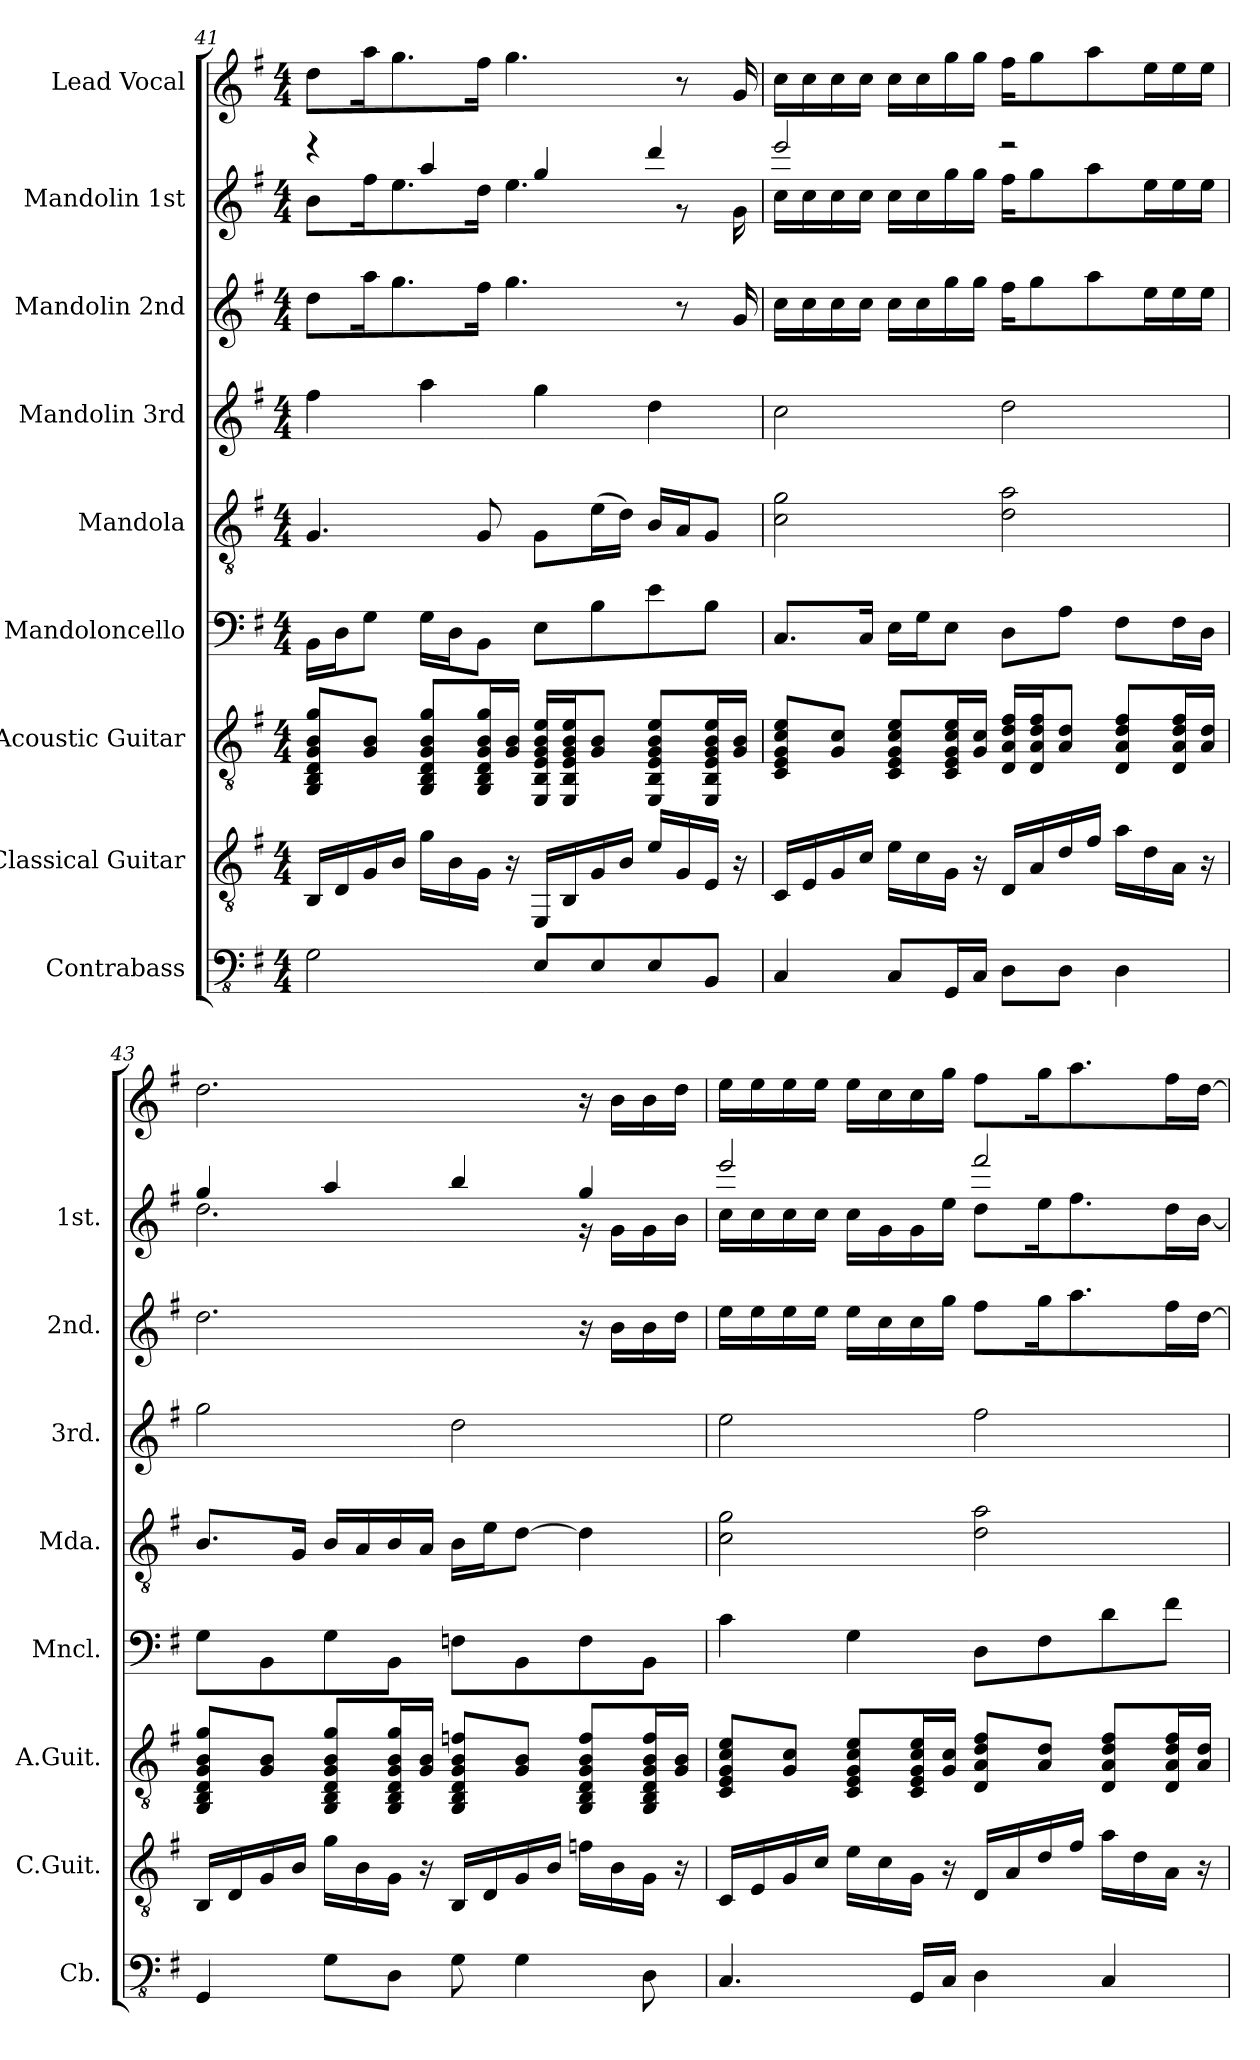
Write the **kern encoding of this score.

**kern	**kern	**kern	**kern	**kern	**kern	**kern	**kern	**kern
*part9	*part8	*part7	*part6	*part5	*part4	*part3	*part2	*part1
*staff9	*staff8	*staff7	*staff6	*staff5	*staff4	*staff3	*staff2	*staff1
*I"Contrabass	*I"Classical Guitar	*I"Acoustic Guitar	*I"Mandoloncello	*I"Mandola	*I"Mandolin 3rd	*I"Mandolin 2nd	*I"Mandolin 1st	*I"Lead Vocal
*I'Cb.	*I'C.Guit.	*I'A.Guit.	*I'Mncl.	*I'Mda.	*I'3rd.	*I'2nd.	*I'1st.	*
*clefFv4	*clefGv2	*clefGv2	*clefF4	*clefGv2	*clefG2	*clefG2	*clefG2	*clefG2
*k[f#]	*k[f#]	*k[f#]	*k[f#]	*k[f#]	*k[f#]	*k[f#]	*k[f#]	*k[f#]
*M4/4	*M4/4	*M4/4	*M4/4	*M4/4	*M4/4	*M4/4	*M4/4	*M4/4
=41	=41	=41	=41	=41	=41	=41	=41	=41
*	*	*	*	*	*	*	*^	*
2GG	16BBLL	8GG 8BB 8D 8G 8B 8gL	16BBLL	4.G	4ff#	8ddL	4r	8bL	8ddL
.	16D	.	16DJ	.	.	.	.	.	.
.	16G	8G 8BJ	8GJ	.	.	16aaK	.	16ff#K	16aaK
.	16BJJ	.	.	.	.	8.gg	.	8.ee	8.gg
.	16gLL	8GG 8BB 8D 8G 8B 8gL	16GLL	.	4aa	.	4aa	.	.
.	16B	.	16DJ	.	.	.	.	.	.
.	16GJJ	16GG 16BB 16D 16G 16B 16gL	8BBJ	8G	.	16ff#Jk	.	16ddJk	16ff#Jk
.	16r	16G 16BJJ	.	.	.	4.gg	.	4.ee	4.gg
8EEL	16EELL	16EE 16BB 16E 16G 16B 16eLL	8EL	8GL	4gg	.	4gg	.	.
.	16BB	16EE 16BB 16E 16G 16B 16eJ	.	.	.	.	.	.	.
8EE	16G	8G 8BJ	8B	(16eL	.	.	.	.	.
.	16BJJ	.	.	16dJJ)	.	.	.	.	.
8EE	16eLL	8EE 8BB 8E 8G 8B 8eL	8e	16BLL	4dd	.	4ddd	.	.
.	16G	.	.	16AJ	.	8r	.	8r	8r
8BBBJ	16EJJ	16EE 16BB 16E 16G 16B 16eL	8BJ	8GJ	.	.	.	.	.
.	16r	16G 16BJJ	.	.	.	16g	.	16g	16g
=42	=42	=42	=42	=42	=42	=42	=42	=42	=42
4CC	16CLL	8C 8E 8G 8c 8eL	8.CL	2c 2g	2cc	16ccLL	2eee	16ccLL	16ccLL
.	16E	.	.	.	.	16cc	.	16cc	16cc
.	16G	8G 8cJ	.	.	.	16cc	.	16cc	16cc
.	16cJJ	.	16CJk	.	.	16ccJJ	.	16ccJJ	16ccJJ
8CCL	16eLL	8C 8E 8G 8c 8eL	16ELL	.	.	16ccLL	.	16ccLL	16ccLL
.	16c	.	16GJ	.	.	16cc	.	16cc	16cc
16GGGL	16GJJ	16C 16E 16G 16c 16eL	8EJ	.	.	16gg	.	16gg	16gg
16CCJJ	16r	16G 16cJJ	.	.	.	16ggJJ	.	16ggJJ	16ggJJ
8DDL	16DLL	16D 16A 16d 16f#LL	8DL	2d 2a	2dd	16ff#KL	2r	16ff#KL	16ff#KL
.	16A	16D 16A 16d 16f#J	.	.	.	8gg	.	8gg	8gg
8DDJ	16d	8A 8dJ	8AJ	.	.	.	.	.	.
.	16f#JJ	.	.	.	.	8aa	.	8aa	8aa
4DD	16aLL	8D 8A 8d 8f#L	8F#L	.	.	.	.	.	.
.	16d	.	.	.	.	16eeL	.	16eeL	16eeL
.	16AJJ	16D 16A 16d 16f#L	16F#L	.	.	16ee	.	16ee	16ee
.	16r	16A 16dJJ	16DJJ	.	.	16eeJJ	.	16eeJJ	16eeJJ
=43	=43	=43	=43	=43	=43	=43	=43	=43	=43
4GGG	16BBLL	8GG 8BB 8D 8G 8B 8gL	8GL	8.BL	2gg	2.dd	4gg	2.dd	2.dd
.	16D	.	.	.	.	.	.	.	.
.	16G	8G 8BJ	8BB	.	.	.	.	.	.
.	16BJJ	.	.	16GJk	.	.	.	.	.
8GGL	16gLL	8GG 8BB 8D 8G 8B 8gL	8G	16BLL	.	.	4aa	.	.
.	16B	.	.	16A	.	.	.	.	.
8DDJ	16GJJ	16GG 16BB 16D 16G 16B 16gL	8BBJ	16B	.	.	.	.	.
.	16r	16G 16BJJ	.	16AJJ	.	.	.	.	.
8GG	16BBLL	8GG 8BB 8D 8G 8B 8fnL	8FnL	16BLL	2dd	.	4bb	.	.
.	16D	.	.	16eJ	.	.	.	.	.
4GG	16G	8G 8BJ	8BB	[8dJ	.	.	.	.	.
.	16BJJ	.	.	.	.	.	.	.	.
.	16fnLL	8GG 8BB 8D 8G 8B 8fL	8F	4d]	.	16r	4gg	16r	16r
.	16B	.	.	.	.	16bLL	.	16gLL	16bLL
8DD	16GJJ	16GG 16BB 16D 16G 16B 16fL	8BBJ	.	.	16b	.	16g	16b
.	16r	16G 16BJJ	.	.	.	16ddJJ	.	16bJJ	16ddJJ
=44	=44	=44	=44	=44	=44	=44	=44	=44	=44
4.CC	16CLL	8C 8E 8G 8c 8eL	4c	2c 2g	2ee	16eeLL	2eee	16ccLL	16eeLL
.	16E	.	.	.	.	16ee	.	16cc	16ee
.	16G	8G 8cJ	.	.	.	16ee	.	16cc	16ee
.	16cJJ	.	.	.	.	16eeJJ	.	16ccJJ	16eeJJ
.	16eLL	8C 8E 8G 8c 8eL	4G	.	.	16eeLL	.	16ccLL	16eeLL
.	16c	.	.	.	.	16cc	.	16g	16cc
16GGGLL	16GJJ	16C 16E 16G 16c 16eL	.	.	.	16cc	.	16g	16cc
16CCJJ	16r	16G 16cJJ	.	.	.	16ggJJ	.	16eeJJ	16ggJJ
4DD	16DLL	8D 8A 8d 8f#L	8DL	2d 2a	2ff#	8ff#L	2fff#	8ddL	8ff#L
.	16A	.	.	.	.	.	.	.	.
.	16d	8A 8dJ	8F#	.	.	16ggK	.	16eeK	16ggK
.	16f#JJ	.	.	.	.	8.aa	.	8.ff#	8.aa
4CC	16aLL	8D 8A 8d 8f#L	8d	.	.	.	.	.	.
.	16d	.	.	.	.	.	.	.	.
.	16AJJ	16D 16A 16d 16f#L	8f#J	.	.	16ff#L	.	16ddL	16ff#L
.	16r	16A 16dJJ	.	.	.	[16ddJJ	.	[16bJJ	[16ddJJ
*	*	*	*	*	*	*	*v	*v	*
=	=	=	=	=	=	=	=	=
*-	*-	*-	*-	*-	*-	*-	*-	*-
